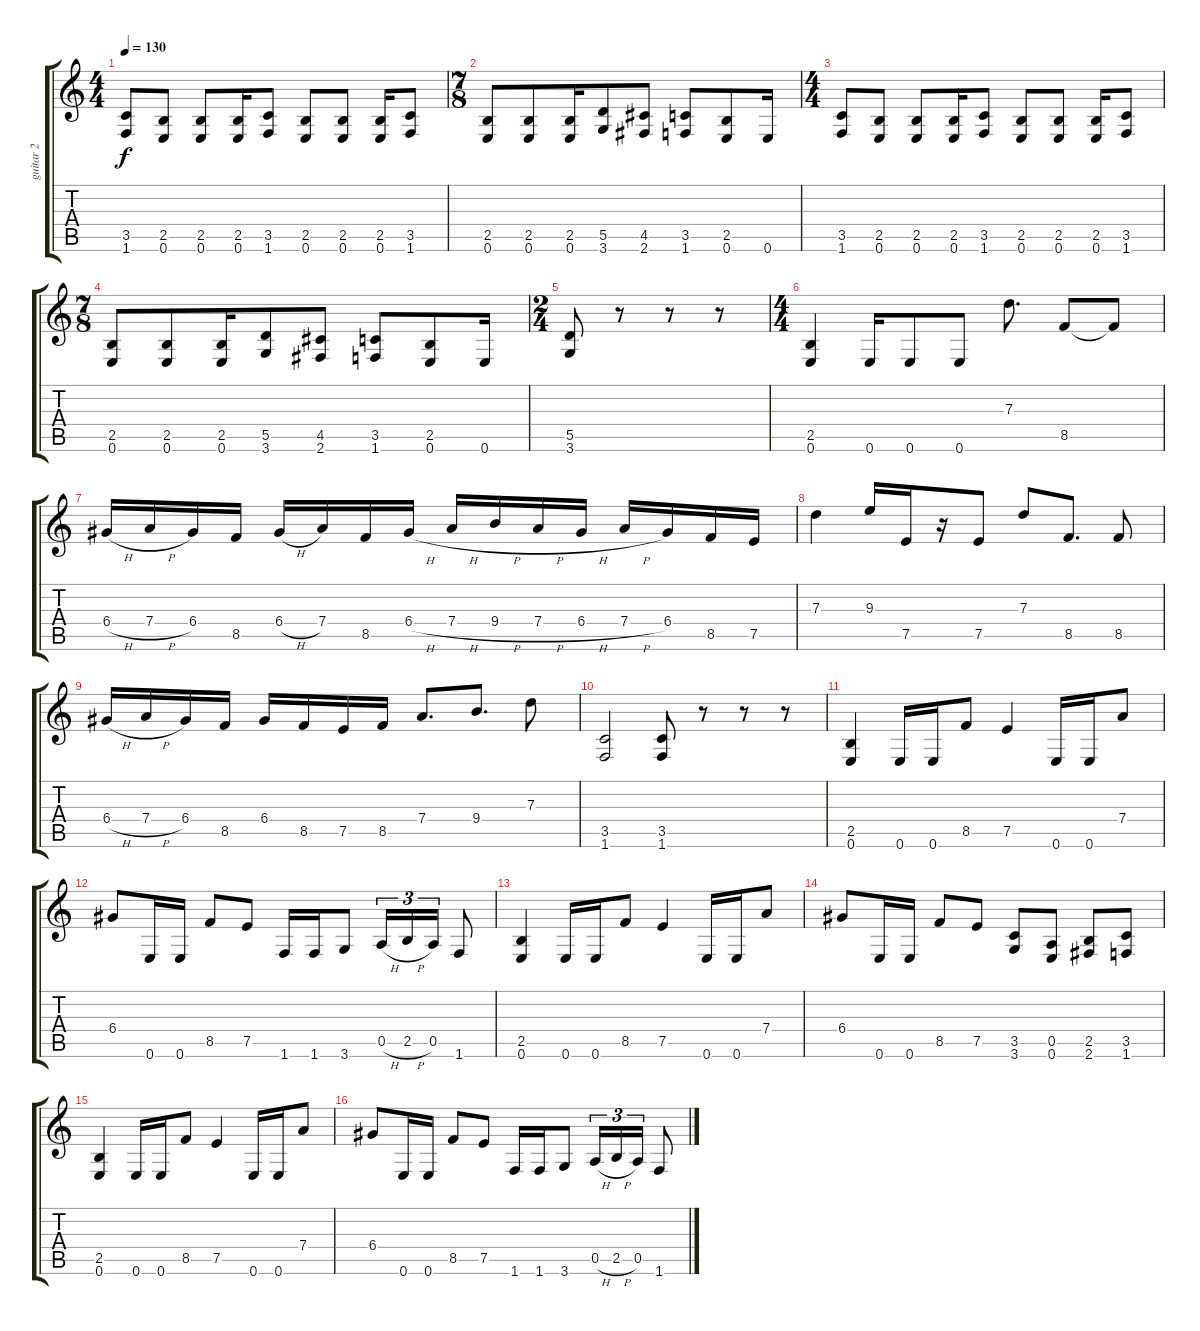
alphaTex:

\track ("guitar 2" "guitar 2") {instrument distortionguitar}
\staff {score tabs}
\tuning (E4 B3 G3 D3 A2 E2) {hide}
\ts (4 4)
\tempo 130
\clef g2
\ks c
(3.5 1.6).8{dy f} (2.5 0.6).8 (2.5 0.6).8 (2.5 0.6).16 (3.5 1.6).8 (2.5 0.6).8 (2.5 0.6).8 (2.5 0.6).16 (3.5 1.6).8 |
\ts (7 8)
(2.5 0.6).8 (2.5 0.6).8 (2.5 0.6).16 (5.5 3.6).8 (4.5 2.6).8 (3.5 1.6).8 (2.5 0.6).8 0.6.16 |
\ts (4 4)
(3.5 1.6).8 (2.5 0.6).8 (2.5 0.6).8 (2.5 0.6).16 (3.5 1.6).8 (2.5 0.6).8 (2.5 0.6).8 (2.5 0.6).16 (3.5 1.6).8 |
\ts (7 8)
(2.5 0.6).8 (2.5 0.6).8 (2.5 0.6).16 (5.5 3.6).8 (4.5 2.6).8 (3.5 1.6).8 (2.5 0.6).8 0.6.16 |
\ts (2 4)
(5.5 3.6).8 r.8 r.8 r.8 |
\ts (4 4)
(2.5 0.6).4 0.6.16 0.6.8 0.6.8 7.3.8{d} 8.5.8 8.5{t}.8 |
6.4{h}.16 7.4{h}.16 6.4.16 8.5.16 6.4{h}.16 7.4.16 8.5.16 6.4{h}.16 7.4{h}.16 9.4{h}.16 7.4{h}.16 6.4{h}.16 7.4{h}.16 6.4.16 8.5.16 7.5.16 |
7.3.4 9.3.16 7.5.16 r.16 7.5.8 7.3.8 8.5.8{d} 8.5.8 |
6.4{h}.16 7.4{h}.16 6.4.16 8.5.16 6.4.16 8.5.16 7.5.16 8.5.16 7.4.8{d} 9.4.8{d} 7.3.8 |
(3.5 1.6).2 (3.5 1.6).8 r.8 r.8 r.8 |
(2.5 0.6).4 0.6.16 0.6.16 8.5.8 7.5.4 0.6.16 0.6.16 7.4.8 |
6.4.8 0.6.16 0.6.16 8.5.8 7.5.8 1.6.16 1.6.16 3.6.8 0.5{h}.16{tu (3 2)} 2.5{h}.16{tu (3 2)} 0.5.16{tu (3 2)} 1.6.8 |
(2.5 0.6).4 0.6.16 0.6.16 8.5.8 7.5.4 0.6.16 0.6.16 7.4.8 |
6.4.8 0.6.16 0.6.16 8.5.8 7.5.8 (3.5 3.6).8 (0.5 0.6).8 (2.5 2.6).8 (3.5 1.6).8 |
(2.5 0.6).4 0.6.16 0.6.16 8.5.8 7.5.4 0.6.16 0.6.16 7.4.8 |
6.4.8 0.6.16 0.6.16 8.5.8 7.5.8 1.6.16 1.6.16 3.6.8 0.5{h}.16{tu (3 2)} 2.5{h}.16{tu (3 2)} 0.5.16{tu (3 2)} 1.6.8
